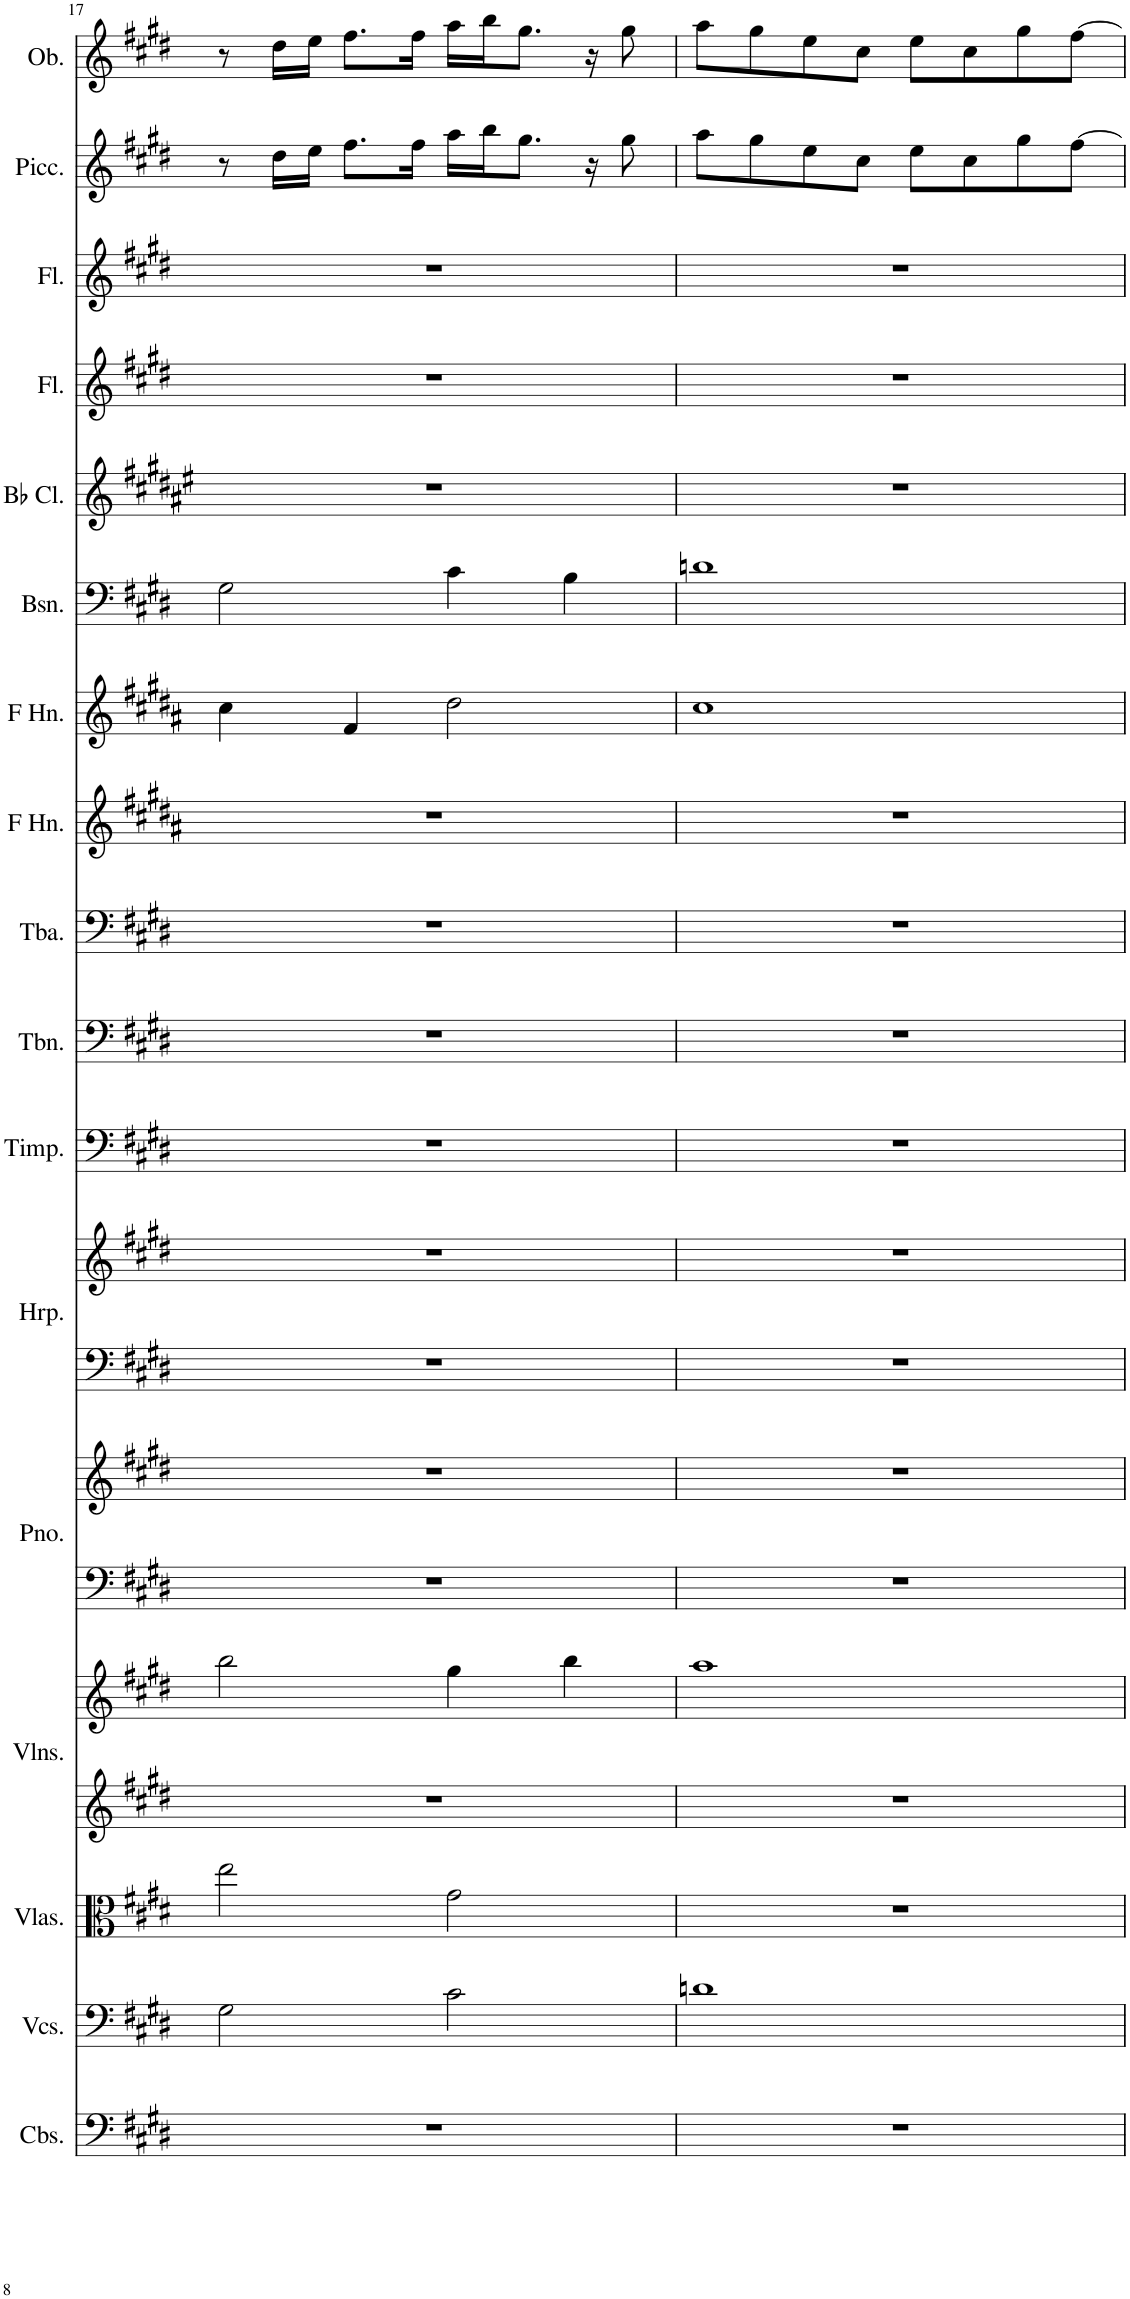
**kern	**kern	**kern	**kern	**kern	**kern	**kern	**kern	**kern	**kern	**kern	**kern	**kern	**kern	**kern	**kern	**kern	**kern	**kern	**kern
*part17	*part16	*part15	*part14	*part14	*part13	*part13	*part12	*part12	*part11	*part10	*part9	*part8	*part7	*part6	*part5	*part4	*part3	*part2	*part1
*staff20	*staff19	*staff18	*staff17	*staff16	*staff15	*staff14	*staff13	*staff12	*staff11	*staff10	*staff9	*staff8	*staff7	*staff6	*staff5	*staff4	*staff3	*staff2	*staff1
*I"Contrabasses	*I"Violoncellos	*I"Violas	*I"Violins	*	*I"Piano	*	*I"Harp	*	*I"Timpani	*I"Trombone	*I"Tuba	*I"Horn in F	*I"Horn in F	*I"Bassoon	*I"Bb Clarinet	*I"Flute	*I"Flute	*I"Piccolo	*I"Oboe
*I'Cbs.	*I'Vcs.	*I'Vlas.	*I'Vlns.	*	*I'Pno.	*	*I'Hrp.	*	*I'Timp.	*I'Tbn.	*I'Tba.	*	*	*I'Bsn.	*I'Bb Cl.	*I'Fl.	*I'Fl.	*I'Picc.	*I'Ob.
!!LO:PB:g=z
*clefF4	*clefF4	*clefC3	*clefG2	*clefG2	*clefF4	*clefG2	*clefF4	*clefG2	*clefF4	*clefF4	*clefF4	*clefG2	*clefG2	*clefF4	*clefG2	*clefG2	*clefG2	*clefG2	*clefG2
*Trd7c12	*	*	*	*	*	*	*	*	*	*	*	*Trd4c7	*Trd4c7	*	*Trd1c2	*	*	*Trd-7c-12	*
*k[f#c#g#d#]	*k[f#c#g#d#]	*k[f#c#g#d#]	*k[f#c#g#d#]	*k[f#c#g#d#]	*k[f#c#g#d#]	*k[f#c#g#d#]	*k[f#c#g#d#]	*k[f#c#g#d#]	*k[f#c#g#d#]	*k[f#c#g#d#]	*k[f#c#g#d#]	*k[f#c#g#d#a#]	*k[f#c#g#d#a#]	*k[f#c#g#d#]	*k[f#c#g#d#a#e#]	*k[f#c#g#d#]	*k[f#c#g#d#]	*k[f#c#g#d#]	*k[f#c#g#d#]
*M4/4	*M4/4	*M4/4	*M4/4	*M4/4	*M4/4	*M4/4	*M4/4	*M4/4	*M4/4	*M4/4	*M4/4	*M4/4	*M4/4	*M4/4	*M4/4	*M4/4	*M4/4	*M4/4	*M4/4
=17	=17	=17	=17	=17	=17	=17	=17	=17	=17	=17	=17	=17	=17	=17	=17	=17	=17	=17	=17
1r	2G#\	2ee\	1r	2bb\	1r	1r	1r	1r	1r	1r	1r	1r	4cc#\	2G#\	1r	1r	1r	8r	8r
.	.	.	.	.	.	.	.	.	.	.	.	.	.	.	.	.	.	16dd#\LL	16dd#\LL
.	.	.	.	.	.	.	.	.	.	.	.	.	.	.	.	.	.	16ee\JJ	16ee\JJ
.	.	.	.	.	.	.	.	.	.	.	.	.	4f#/	.	.	.	.	8.ff#\L	8.ff#\L
.	.	.	.	.	.	.	.	.	.	.	.	.	.	.	.	.	.	16ff#\Jk	16ff#\Jk
.	2c#\	2g#\	.	4gg#\	.	.	.	.	.	.	.	.	2dd#\	4c#\	.	.	.	16aa\LL	16aa\LL
.	.	.	.	.	.	.	.	.	.	.	.	.	.	.	.	.	.	16bb\J	16bb\J
.	.	.	.	.	.	.	.	.	.	.	.	.	.	.	.	.	.	8.gg#\J	8.gg#\J
.	.	.	.	4bb\	.	.	.	.	.	.	.	.	.	4B\	.	.	.	.	.
.	.	.	.	.	.	.	.	.	.	.	.	.	.	.	.	.	.	16r	16r
.	.	.	.	.	.	.	.	.	.	.	.	.	.	.	.	.	.	8gg#\	8gg#\
=18	=18	=18	=18	=18	=18	=18	=18	=18	=18	=18	=18	=18	=18	=18	=18	=18	=18	=18	=18
1r	1dn	1r	1r	1aa	1r	1r	1r	1r	1r	1r	1r	1r	1cc#	1dn	1r	1r	1r	8aa\L	8aa\L
.	.	.	.	.	.	.	.	.	.	.	.	.	.	.	.	.	.	8gg#\	8gg#\
.	.	.	.	.	.	.	.	.	.	.	.	.	.	.	.	.	.	8ee\	8ee\
.	.	.	.	.	.	.	.	.	.	.	.	.	.	.	.	.	.	8cc#\J	8cc#\J
.	.	.	.	.	.	.	.	.	.	.	.	.	.	.	.	.	.	8ee\L	8ee\L
.	.	.	.	.	.	.	.	.	.	.	.	.	.	.	.	.	.	8cc#\	8cc#\
.	.	.	.	.	.	.	.	.	.	.	.	.	.	.	.	.	.	8gg#\	8gg#\
.	.	.	.	.	.	.	.	.	.	.	.	.	.	.	.	.	.	[8ff#\J	[8ff#\J
=	=	=	=	=	=	=	=	=	=	=	=	=	=	=	=	=	=	=	=
*-	*-	*-	*-	*-	*-	*-	*-	*-	*-	*-	*-	*-	*-	*-	*-	*-	*-	*-	*-
